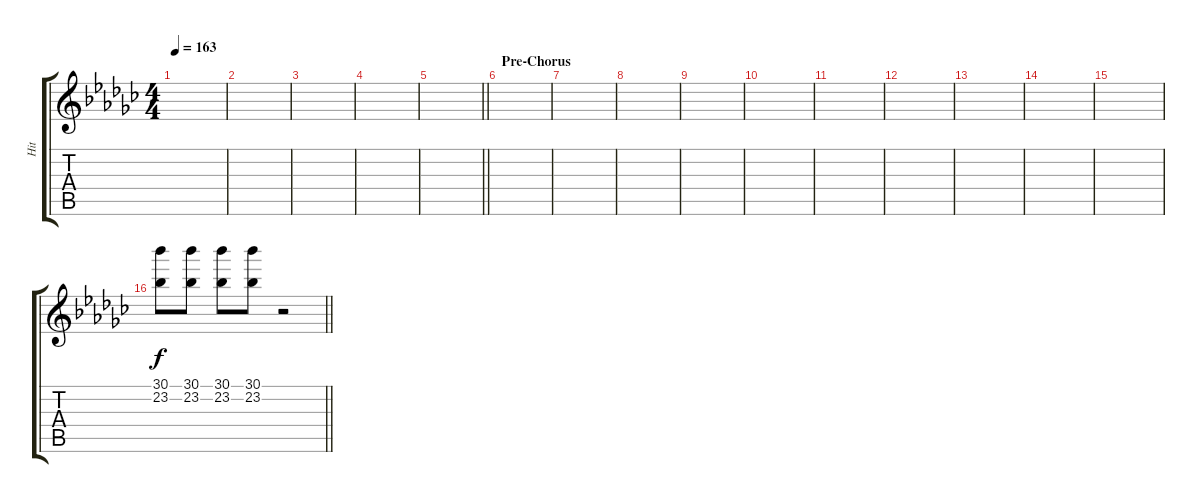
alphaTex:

\track ("Hit" "Hit") {instrument orchestrahit}
\staff {score tabs}
\tuning (E4 B3 G3 D3 A2 E2) {hide}
\ts (4 4)
\tempo 163
\clef g2
\ks gb
|
|
|
|
\barLineRight lightlight
|
\section ("" "Pre-Chorus")
|
|
|
|
|
|
|
|
|
|
\barLineRight lightlight
(30.1 23.2).8 (30.1 23.2).8 (30.1 23.2).8 (30.1 23.2).8 r.2
